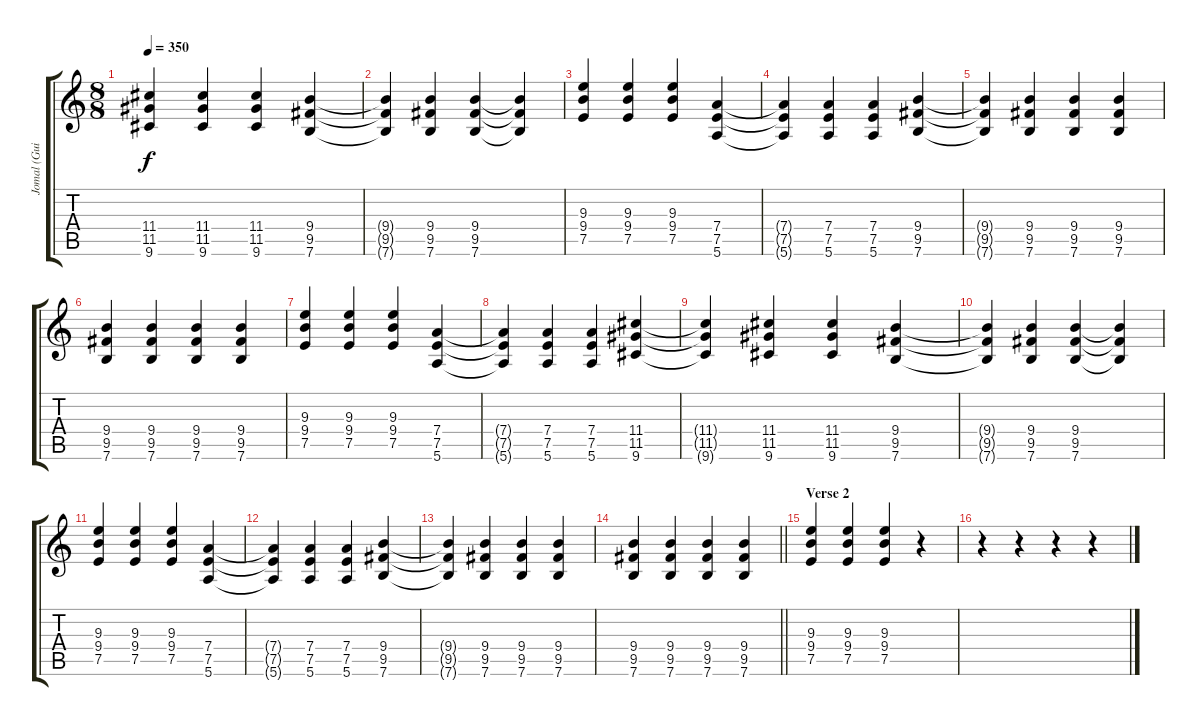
\track ("Jomal (Guitar 1)" "Jomal (Gui") {solo instrument overdrivenguitar}
\staff {score tabs}
\tuning (E4 B3 G3 D3 A2 E2) {hide}
\ts (8 8)
\tempo 350
\clef g2
\ks c
(11.4{t} 11.5{t} 9.6{t}).4{dy f} (11.4 11.5 9.6).4 (11.4 11.5 9.6).4 (9.4 9.5 7.6).4 |
(9.4{t} 9.5{t} 7.6{t}).4 (9.4 9.5 7.6).4 (9.4 9.5 7.6).4 (9.4{t} 9.5{t} 7.6{t}).4 |
(9.3 9.4 7.5).4 (9.3 9.4 7.5).4 (9.3 9.4 7.5).4 (7.4 7.5 5.6).4 |
(7.4{t} 7.5{t} 5.6{t}).4 (7.4 7.5 5.6).4 (7.4 7.5 5.6).4 (9.4 9.5 7.6).4 |
(9.4{t} 9.5{t} 7.6{t}).4 (9.4 9.5 7.6).4 (9.4 9.5 7.6).4 (9.4 9.5 7.6).4 |
(9.4 9.5 7.6).4 (9.4 9.5 7.6).4 (9.4 9.5 7.6).4 (9.4 9.5 7.6).4 |
(9.3 9.4 7.5).4 (9.3 9.4 7.5).4 (9.3 9.4 7.5).4 (7.4 7.5 5.6).4 |
(7.4{t} 7.5{t} 5.6{t}).4 (7.4 7.5 5.6).4 (7.4 7.5 5.6).4 (11.4 11.5 9.6).4 |
(11.4{t} 11.5{t} 9.6{t}).4 (11.4 11.5 9.6).4 (11.4 11.5 9.6).4 (9.4 9.5 7.6).4 |
(9.4{t} 9.5{t} 7.6{t}).4 (9.4 9.5 7.6).4 (9.4 9.5 7.6).4 (9.4{t} 9.5{t} 7.6{t}).4 |
(9.3 9.4 7.5).4 (9.3 9.4 7.5).4 (9.3 9.4 7.5).4 (7.4 7.5 5.6).4 |
(7.4{t} 7.5{t} 5.6{t}).4 (7.4 7.5 5.6).4 (7.4 7.5 5.6).4 (9.4 9.5 7.6).4 |
(9.4{t} 9.5{t} 7.6{t}).4 (9.4 9.5 7.6).4 (9.4 9.5 7.6).4 (9.4 9.5 7.6).4 |
\barLineRight lightlight
(9.4 9.5 7.6).4 (9.4 9.5 7.6).4 (9.4 9.5 7.6).4 (9.4 9.5 7.6).4 |
\section ("" "Verse 2")
(9.3 9.4 7.5).4 (9.3 9.4 7.5).4 (9.3 9.4 7.5).4 r.4 |
r.4 r.4 r.4 r.4
